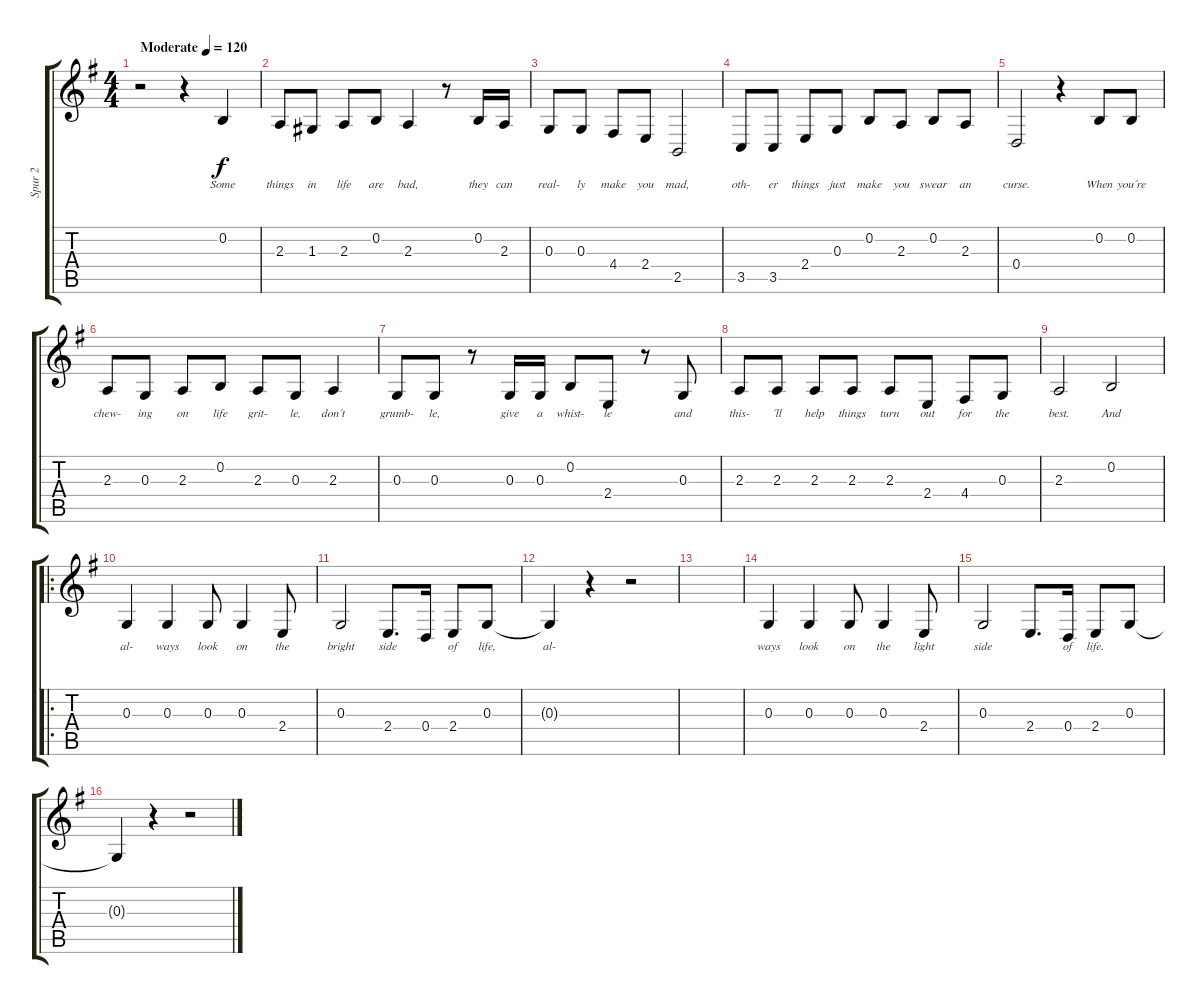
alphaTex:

\track ("Spur 2" "Spur 2") {instrument violin}
\staff {score tabs}
\tuning (E4 B3 G3 D3 A2 E2) {hide}
\ts (4 4)
\tempo (120 "Moderate")
\clef g2
\ks g
r.2{dy f instrument violin} r.4 0.2.4{lyrics (0 "Some") lyrics (1 "") lyrics (2 "") lyrics (3 "") lyrics (4 "")} |
2.3.8{lyrics (0 "things") lyrics (1 "") lyrics (2 "") lyrics (3 "") lyrics (4 "")} 1.3.8{lyrics (0 "in") lyrics (1 "") lyrics (2 "") lyrics (3 "") lyrics (4 "")} 2.3.8{lyrics (0 "life") lyrics (1 "") lyrics (2 "") lyrics (3 "") lyrics (4 "")} 0.2.8{lyrics (0 "are") lyrics (1 "") lyrics (2 "") lyrics (3 "") lyrics (4 "")} 2.3.4{lyrics (0 "bad,") lyrics (1 "") lyrics (2 "") lyrics (3 "") lyrics (4 "")} r.8 0.2.16{lyrics (0 "they") lyrics (1 "") lyrics (2 "") lyrics (3 "") lyrics (4 "")} 2.3.16{lyrics (0 "can") lyrics (1 "") lyrics (2 "") lyrics (3 "") lyrics (4 "")} |
0.3.8{lyrics (0 "real-") lyrics (1 "") lyrics (2 "") lyrics (3 "") lyrics (4 "")} 0.3.8{lyrics (0 "ly") lyrics (1 "") lyrics (2 "") lyrics (3 "") lyrics (4 "")} 4.4.8{lyrics (0 "make") lyrics (1 "") lyrics (2 "") lyrics (3 "") lyrics (4 "")} 2.4.8{lyrics (0 "you") lyrics (1 "") lyrics (2 "") lyrics (3 "") lyrics (4 "")} 2.5.2{lyrics (0 "mad,") lyrics (1 "") lyrics (2 "") lyrics (3 "") lyrics (4 "")} |
3.5.8{lyrics (0 "oth-") lyrics (1 "") lyrics (2 "") lyrics (3 "") lyrics (4 "")} 3.5.8{lyrics (0 "er") lyrics (1 "") lyrics (2 "") lyrics (3 "") lyrics (4 "")} 2.4.8{lyrics (0 "things") lyrics (1 "") lyrics (2 "") lyrics (3 "") lyrics (4 "")} 0.3.8{lyrics (0 "just") lyrics (1 "") lyrics (2 "") lyrics (3 "") lyrics (4 "")} 0.2.8{lyrics (0 "make") lyrics (1 "") lyrics (2 "") lyrics (3 "") lyrics (4 "")} 2.3.8{lyrics (0 "you") lyrics (1 "") lyrics (2 "") lyrics (3 "") lyrics (4 "")} 0.2.8{lyrics (0 "swear") lyrics (1 "") lyrics (2 "") lyrics (3 "") lyrics (4 "")} 2.3.8{lyrics (0 "an") lyrics (1 "") lyrics (2 "") lyrics (3 "") lyrics (4 "")} |
0.4.2{lyrics (0 "curse.") lyrics (1 "") lyrics (2 "") lyrics (3 "") lyrics (4 "")} r.4 0.2.8{lyrics (0 "When") lyrics (1 "") lyrics (2 "") lyrics (3 "") lyrics (4 "")} 0.2.8{lyrics (0 "you´re") lyrics (1 "") lyrics (2 "") lyrics (3 "") lyrics (4 "")} |
2.3.8{lyrics (0 "chew-") lyrics (1 "") lyrics (2 "") lyrics (3 "") lyrics (4 "")} 0.3.8{lyrics (0 "ing") lyrics (1 "") lyrics (2 "") lyrics (3 "") lyrics (4 "")} 2.3.8{lyrics (0 "on") lyrics (1 "") lyrics (2 "") lyrics (3 "") lyrics (4 "")} 0.2.8{lyrics (0 "life") lyrics (1 "") lyrics (2 "") lyrics (3 "") lyrics (4 "")} 2.3.8{lyrics (0 "grit-") lyrics (1 "") lyrics (2 "") lyrics (3 "") lyrics (4 "")} 0.3.8{lyrics (0 "le,") lyrics (1 "") lyrics (2 "") lyrics (3 "") lyrics (4 "")} 2.3.4{lyrics (0 "don´t") lyrics (1 "") lyrics (2 "") lyrics (3 "") lyrics (4 "")} |
0.3.8{lyrics (0 "grumb-") lyrics (1 "") lyrics (2 "") lyrics (3 "") lyrics (4 "")} 0.3.8{lyrics (0 "le,") lyrics (1 "") lyrics (2 "") lyrics (3 "") lyrics (4 "")} r.8 0.3.16{lyrics (0 "give") lyrics (1 "") lyrics (2 "") lyrics (3 "") lyrics (4 "")} 0.3.16{lyrics (0 "a") lyrics (1 "") lyrics (2 "") lyrics (3 "") lyrics (4 "")} 0.2.8{lyrics (0 "whist-") lyrics (1 "") lyrics (2 "") lyrics (3 "") lyrics (4 "")} 2.4.8{lyrics (0 "le") lyrics (1 "") lyrics (2 "") lyrics (3 "") lyrics (4 "")} r.8 0.3.8{lyrics (0 "and") lyrics (1 "") lyrics (2 "") lyrics (3 "") lyrics (4 "")} |
2.3.8{lyrics (0 "this-") lyrics (1 "") lyrics (2 "") lyrics (3 "") lyrics (4 "")} 2.3.8{lyrics (0 "´ll") lyrics (1 "") lyrics (2 "") lyrics (3 "") lyrics (4 "")} 2.3.8{lyrics (0 "help") lyrics (1 "") lyrics (2 "") lyrics (3 "") lyrics (4 "")} 2.3.8{lyrics (0 "things") lyrics (1 "") lyrics (2 "") lyrics (3 "") lyrics (4 "")} 2.3.8{lyrics (0 "turn") lyrics (1 "") lyrics (2 "") lyrics (3 "") lyrics (4 "")} 2.4.8{lyrics (0 "out") lyrics (1 "") lyrics (2 "") lyrics (3 "") lyrics (4 "")} 4.4.8{lyrics (0 "for") lyrics (1 "") lyrics (2 "") lyrics (3 "") lyrics (4 "")} 0.3.8{lyrics (0 "the") lyrics (1 "") lyrics (2 "") lyrics (3 "") lyrics (4 "")} |
2.3.2{lyrics (0 "best.") lyrics (1 "") lyrics (2 "") lyrics (3 "") lyrics (4 "")} 0.2.2{lyrics (0 "And") lyrics (1 "") lyrics (2 "") lyrics (3 "") lyrics (4 "")} |
\ro
0.3.4{lyrics (0 "al-") lyrics (1 "") lyrics (2 "") lyrics (3 "") lyrics (4 "")} 0.3.4{lyrics (0 "ways") lyrics (1 "") lyrics (2 "") lyrics (3 "") lyrics (4 "")} 0.3.8{lyrics (0 "look") lyrics (1 "") lyrics (2 "") lyrics (3 "") lyrics (4 "")} 0.3.4{lyrics (0 "on") lyrics (1 "") lyrics (2 "") lyrics (3 "") lyrics (4 "")} 2.4.8{lyrics (0 "the") lyrics (1 "") lyrics (2 "") lyrics (3 "") lyrics (4 "")} |
0.3.2{lyrics (0 "bright") lyrics (1 "") lyrics (2 "") lyrics (3 "") lyrics (4 "")} 2.4.8{d lyrics (0 "side") lyrics (1 "") lyrics (2 "") lyrics (3 "") lyrics (4 "")} 0.4.16{lyrics (0 "") lyrics (1 "") lyrics (2 "") lyrics (3 "") lyrics (4 "")} 2.4.8{lyrics (0 "of") lyrics (1 "") lyrics (2 "") lyrics (3 "") lyrics (4 "")} 0.3.8{lyrics (0 "life,") lyrics (1 "") lyrics (2 "") lyrics (3 "") lyrics (4 "")} |
0.3{t}.4{lyrics (0 "al-") lyrics (1 "") lyrics (2 "") lyrics (3 "") lyrics (4 "")} r.4 r.2 |
|
0.3.4{lyrics (0 "ways") lyrics (1 "") lyrics (2 "") lyrics (3 "") lyrics (4 "")} 0.3.4{lyrics (0 "look") lyrics (1 "") lyrics (2 "") lyrics (3 "") lyrics (4 "")} 0.3.8{lyrics (0 "on") lyrics (1 "") lyrics (2 "") lyrics (3 "") lyrics (4 "")} 0.3.4{lyrics (0 "the") lyrics (1 "") lyrics (2 "") lyrics (3 "") lyrics (4 "")} 2.4.8{lyrics (0 "light") lyrics (1 "") lyrics (2 "") lyrics (3 "") lyrics (4 "")} |
0.3.2{lyrics (0 "side") lyrics (1 "") lyrics (2 "") lyrics (3 "") lyrics (4 "")} 2.4.8{d lyrics (0 "") lyrics (1 "") lyrics (2 "") lyrics (3 "") lyrics (4 "")} 0.4.16{lyrics (0 "of") lyrics (1 "") lyrics (2 "") lyrics (3 "") lyrics (4 "")} 2.4.8{lyrics (0 "life.") lyrics (1 "") lyrics (2 "") lyrics (3 "") lyrics (4 "")} 0.3.8 |
0.3{t}.4 r.4 r.2
